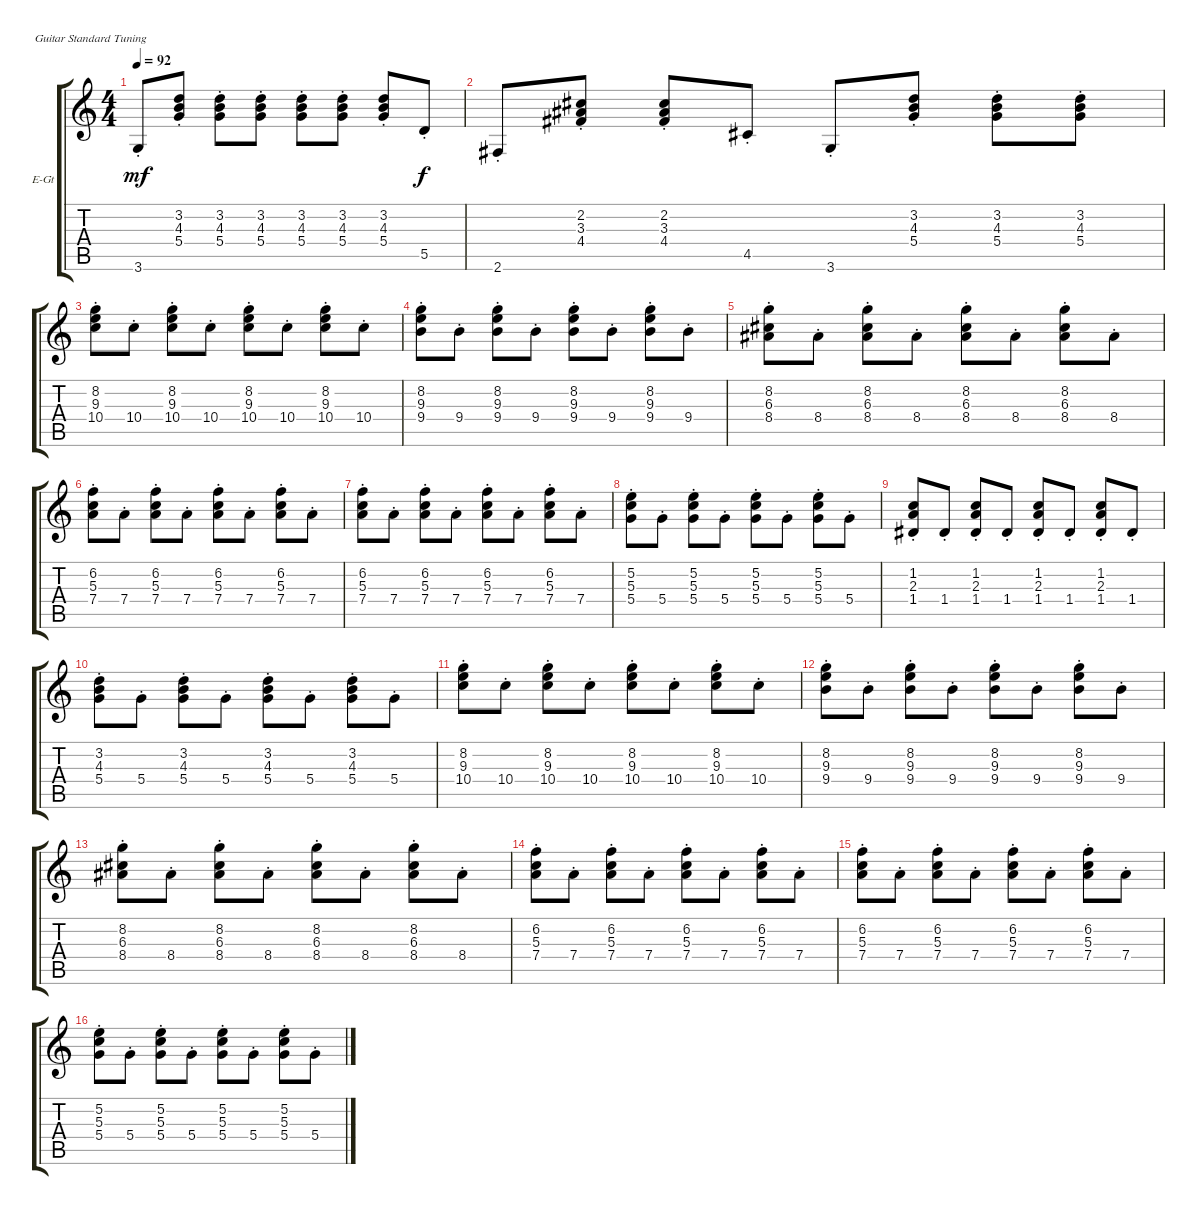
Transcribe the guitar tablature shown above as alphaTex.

\defaultSystemsLayout 4
\bracketExtendMode groupsimilarinstruments
\firstSystemTrackNameOrientation horizontal
\otherSystemsTrackNameOrientation horizontal
\track ("Г. Каспарян" "E-Gt") {instrument electricguitarclean}
\staff {score tabs}
\tuning (E4 B3 G3 D3 A2 E2)
\ts (4 4)
\tempo 92
\clef g2
\ks c
3.6{st}.8{dy mf} (5.4{st} 4.3{st} 3.2{st}).8 (5.4{st} 4.3{st} 3.2{st}).8 (5.4{st} 4.3{st} 3.2{st}).8 (5.4{st} 4.3{st} 3.2{st}).8 (5.4{st} 4.3{st} 3.2{st}).8 (5.4{st} 4.3{st} 3.2{st}).8 5.5{st}.8{dy f} |
2.6{st}.8 (4.4{st} 3.3{st} 2.2{st}).8 (4.4{st} 3.3{st} 2.2{st}).8 4.5{st}.8 3.6{st}.8 (5.4{st} 4.3{st} 3.2{st}).8 (5.4{st} 4.3{st} 3.2{st}).8 (5.4{st} 4.3{st} 3.2{st}).8 |
(8.2{st} 9.3{st} 10.4{st}).8 10.4{st}.8 (10.4{st} 9.3{st} 8.2{st}).8 10.4{st}.8 (10.4{st} 9.3{st} 8.2{st}).8 10.4{st}.8 (10.4{st} 9.3{st} 8.2{st}).8 10.4{st}.8 |
(8.2{st} 9.3{st} 9.4{st}).8 9.4{st}.8 (8.2{st} 9.3{st} 9.4{st}).8 9.4{st}.8 (8.2{st} 9.3{st} 9.4{st}).8 9.4{st}.8 (8.2{st} 9.3{st} 9.4{st}).8 9.4{st}.8 |
(8.2{st} 6.3{st} 8.4{st}).8 8.4{st}.8 (8.2{st} 6.3{st} 8.4{st}).8 8.4{st}.8 (8.2{st} 6.3{st} 8.4{st}).8 8.4{st}.8 (8.2{st} 6.3{st} 8.4{st}).8 8.4{st}.8 |
(6.2{st} 5.3{st} 7.4{st}).8 7.4{st}.8 (6.2{st} 5.3{st} 7.4{st}).8 7.4{st}.8 (6.2{st} 5.3{st} 7.4{st}).8 7.4{st}.8 (6.2{st} 5.3{st} 7.4{st}).8 7.4{st}.8 |
(6.2{st} 5.3{st} 7.4{st}).8 7.4{st}.8 (6.2{st} 5.3{st} 7.4{st}).8 7.4{st}.8 (6.2{st} 5.3{st} 7.4{st}).8 7.4{st}.8 (6.2{st} 5.3{st} 7.4{st}).8 7.4{st}.8 |
(5.2{st} 5.3{st} 5.4{st}).8 5.4{st}.8 (5.2{st} 5.3{st} 5.4{st}).8 5.4{st}.8 (5.2{st} 5.3{st} 5.4{st}).8 5.4{st}.8 (5.2{st} 5.3{st} 5.4{st}).8 5.4{st}.8 |
(1.2{st} 2.3{st} 1.4{st}).8 1.4{st}.8 (1.2{st} 2.3{st} 1.4{st}).8 1.4{st}.8 (1.2{st} 2.3{st} 1.4{st}).8 1.4{st}.8 (1.2{st} 2.3{st} 1.4{st}).8 1.4{st}.8 |
(3.2{st} 4.3{st} 5.4{st}).8 5.4{st}.8 (3.2{st} 4.3{st} 5.4{st}).8 5.4{st}.8 (3.2{st} 4.3{st} 5.4{st}).8 5.4{st}.8 (3.2{st} 4.3{st} 5.4{st}).8 5.4{st}.8 |
(8.2{st} 9.3{st} 10.4{st}).8 10.4{st}.8 (10.4{st} 9.3{st} 8.2{st}).8 10.4{st}.8 (10.4{st} 9.3{st} 8.2{st}).8 10.4{st}.8 (10.4{st} 9.3{st} 8.2{st}).8 10.4{st}.8 |
(8.2{st} 9.3{st} 9.4{st}).8 9.4{st}.8 (8.2{st} 9.3{st} 9.4{st}).8 9.4{st}.8 (8.2{st} 9.3{st} 9.4{st}).8 9.4{st}.8 (8.2{st} 9.3{st} 9.4{st}).8 9.4{st}.8 |
(8.2{st} 6.3{st} 8.4{st}).8 8.4{st}.8 (8.2{st} 6.3{st} 8.4{st}).8 8.4{st}.8 (8.2{st} 6.3{st} 8.4{st}).8 8.4{st}.8 (8.2{st} 6.3{st} 8.4{st}).8 8.4{st}.8 |
(6.2{st} 5.3{st} 7.4{st}).8 7.4{st}.8 (6.2{st} 5.3{st} 7.4{st}).8 7.4{st}.8 (6.2{st} 5.3{st} 7.4{st}).8 7.4{st}.8 (6.2{st} 5.3{st} 7.4{st}).8 7.4{st}.8 |
(6.2{st} 5.3{st} 7.4{st}).8 7.4{st}.8 (6.2{st} 5.3{st} 7.4{st}).8 7.4{st}.8 (6.2{st} 5.3{st} 7.4{st}).8 7.4{st}.8 (6.2{st} 5.3{st} 7.4{st}).8 7.4{st}.8 |
(5.2{st} 5.3{st} 5.4{st}).8 5.4{st}.8 (5.2{st} 5.3{st} 5.4{st}).8 5.4{st}.8 (5.2{st} 5.3{st} 5.4{st}).8 5.4{st}.8 (5.2{st} 5.3{st} 5.4{st}).8 5.4{st}.8
